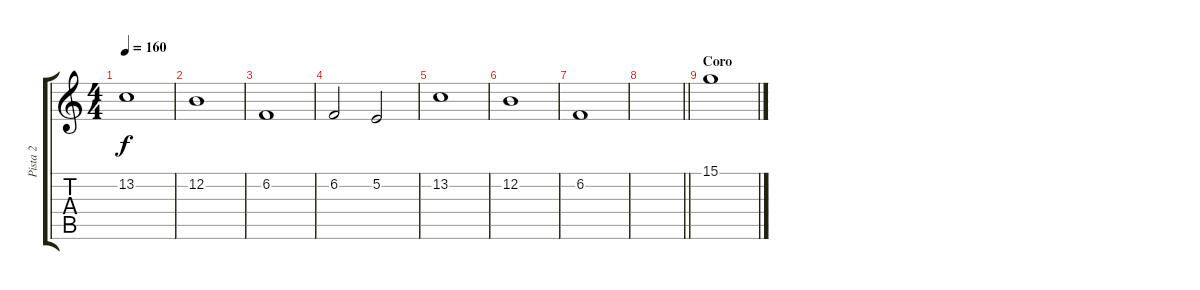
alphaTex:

\track ("Pista 2" "Pista 2") {instrument brightacousticpiano}
\staff {score tabs}
\tuning (E4 B3 G3 D3 A2 E2) {hide}
\ts (4 4)
\tempo 160
\clef g2
\ks c
13.2.1{dy f} |
12.2.1 |
6.2.1 |
6.2.2 5.2.2 |
13.2.1 |
12.2.1 |
6.2.1 |
\barLineRight lightlight
|
\section ("" "Coro")
15.1.1
